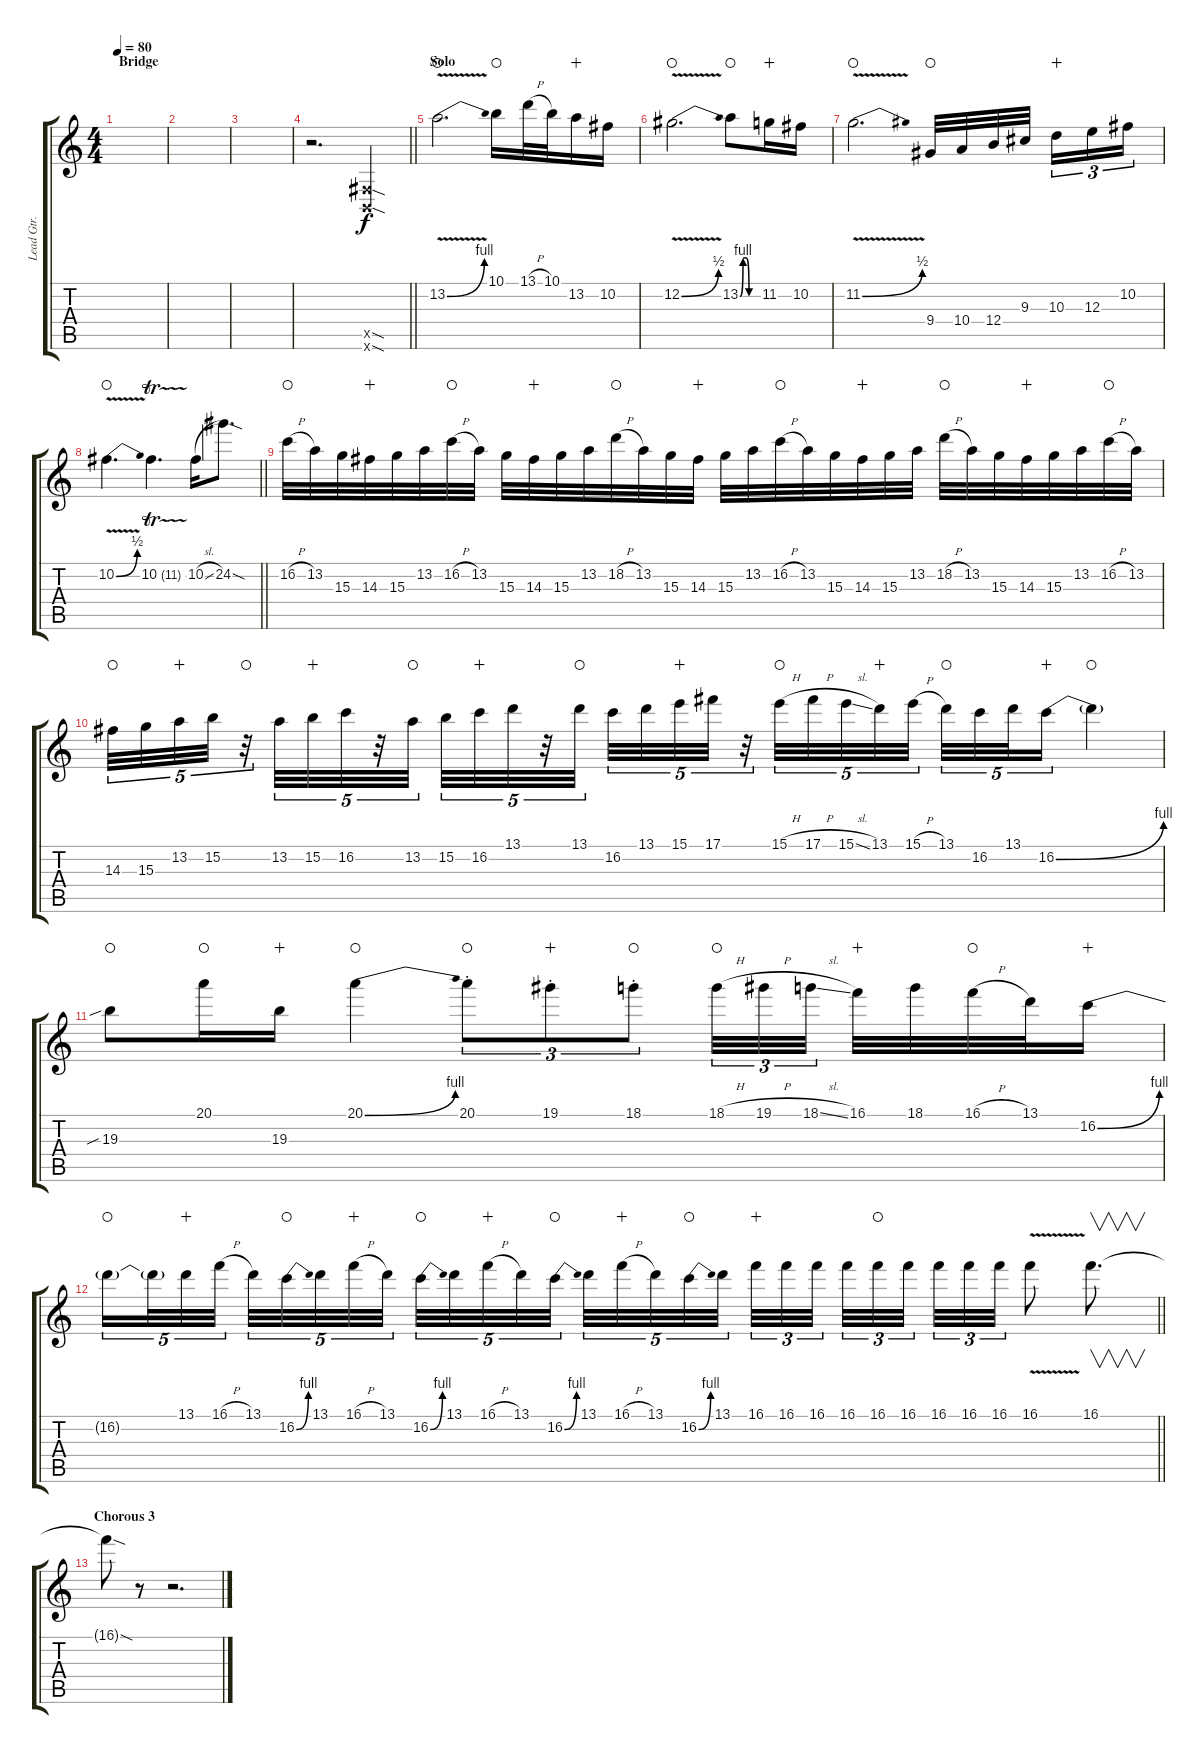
\track ("Lead Gtr." "Lead Gtr.") {instrument distortionguitar}
\staff {score tabs}
\tuning (Db4 Ab3 E3 B2 Gb2 B1) {hide}
\ts (4 4)
\section ("" "Bridge")
\tempo 80
\clef g2
\ks c
|
|
|
\barLineRight lightlight
r.2{d volume 16 balance 8 instrument distortionguitar} (0.5{sod x} 0.6{sod x}).4 |
\section ("" "Solo")
13.2{be (bend 0 0 60 4) v}.2{d waho} 10.1.16{waho} 13.1{h}.32 10.1.32 13.2.16{wahc} 10.2.16 |
12.2{be (bend 0 0 60 2) v}.2{d waho} 13.2{be (custom 0 0 10 4 20 4 30 0 60 0)}.8{waho} 11.2.16{wahc} 10.2.16 |
11.2{be (bend 0 0 60 2) v}.2{d waho} 9.4.32{waho} 10.4.32 12.4.32 9.3.32{beam splitsecondary} 10.3.16{tu (3 2) wahc} 12.3.16{tu (3 2)} 10.2.16{tu (3 2)} |
\barLineRight lightlight
10.2{be (bend 0 0 60 2) v}.4{d waho} 10.2{tr (11 32)}.4{d} 10.2{sl}.16 24.2{sod}.8{d} |
\section ("" "")
16.2{h}.32{waho} 13.2.32 15.3.32 14.3.32{wahc} 15.3.32 13.2.32 16.2{h}.32{waho} 13.2.32 15.3.32 14.3.32{wahc} 15.3.32 13.2.32 18.2{h}.32{waho} 13.2.32 15.3.32 14.3.32{wahc} 15.3.32 13.2.32 16.2{h}.32{waho} 13.2.32 15.3.32 14.3.32{wahc} 15.3.32 13.2.32 18.2{h}.32{waho} 13.2.32 15.3.32 14.3.32{wahc} 15.3.32 13.2.32 16.2{h}.32{waho} 13.2.32 |
14.3.32{tu (5 4) waho} 15.3.32{tu (5 4)} 13.2.32{tu (5 4) wahc} 15.2.32{tu (5 4)} r.32{tu (5 4) waho} 13.2.32{tu (5 4)} 15.2.32{tu (5 4) wahc} 16.2.32{tu (5 4)} r.32{tu (5 4)} 13.2.32{tu (5 4) waho} 15.2.32{tu (5 4)} 16.2.32{tu (5 4) wahc} 13.1.32{tu (5 4)} r.32{tu (5 4)} 13.1.32{tu (5 4) waho beam splitsecondary} 16.2.32{tu (5 4)} 13.1.32{tu (5 4)} 15.1.32{tu (5 4) wahc} 17.1.32{tu (5 4)} r.32{tu (5 4)} 15.1{h}.32{tu (5 4) waho} 17.1{h}.32{tu (5 4)} 15.1{sl}.32{tu (5 4)} 13.1.32{tu (5 4) wahc} 15.1{h}.32{tu (5 4) beam splitsecondary} 13.1.32{tu (5 4) waho} 16.2.32{tu (5 4)} 13.1.32{tu (5 4)} 16.2{be (bend 0 0 60 4)}.16{tu (5 4) wahc} 16.2{t}.4{waho} |
19.3{sib}.8{waho} 20.1.16{waho} 19.3.16{wahc} 20.1{be (bend 0 0 60 4)}.4{waho} 20.1{st}.8{tu (3 2) waho} 19.1{st}.8{tu (3 2) wahc} 18.1{st}.8{tu (3 2) waho} 18.1{h}.32{tu (3 2) waho} 19.1{h}.32{tu (3 2)} 18.1{sl}.32{tu (3 2) beam splitsecondary} 16.1.32{wahc} 18.1.32 16.1{h}.32{waho} 13.1.32 16.2{be (bend 0 0 60 4)}.16{wahc} |
\barLineRight lightlight
16.2{t}.16{tu (5 4) waho} 16.2{t}.32{tu (5 4)} 13.1.32{tu (5 4) wahc} 16.1{h}.32{tu (5 4) beam splitsecondary} 13.1.32{tu (5 4)} 16.2{be (bend 0 0 60 4)}.32{tu (5 4) waho} 13.1.32{tu (5 4)} 16.1{h}.32{tu (5 4) wahc} 13.1.32{tu (5 4)} 16.2{be (bend 0 0 60 4)}.32{tu (5 4) waho} 13.1.32{tu (5 4)} 16.1{h}.32{tu (5 4) wahc} 13.1.32{tu (5 4)} 16.2{be (bend 0 0 60 4)}.32{tu (5 4) waho beam splitsecondary} 13.1.32{tu (5 4)} 16.1{h}.32{tu (5 4) wahc} 13.1.32{tu (5 4)} 16.2{be (bend 0 0 60 4)}.32{tu (5 4) waho} 13.1.32{tu (5 4)} 16.1.32{tu (3 2) wahc} 16.1.32{tu (3 2)} 16.1.32{tu (3 2) beam splitsecondary} 16.1.32{tu (3 2)} 16.1.32{tu (3 2) waho} 16.1.32{tu (3 2) beam splitsecondary} 16.1.32{tu (3 2)} 16.1.32{tu (3 2)} 16.1.32{tu (3 2)} 16.1{v}.8 16.1.8{v d} |
\section ("" "Chorous 3")
16.1{sod t}.8 r.8 r.2{d}
